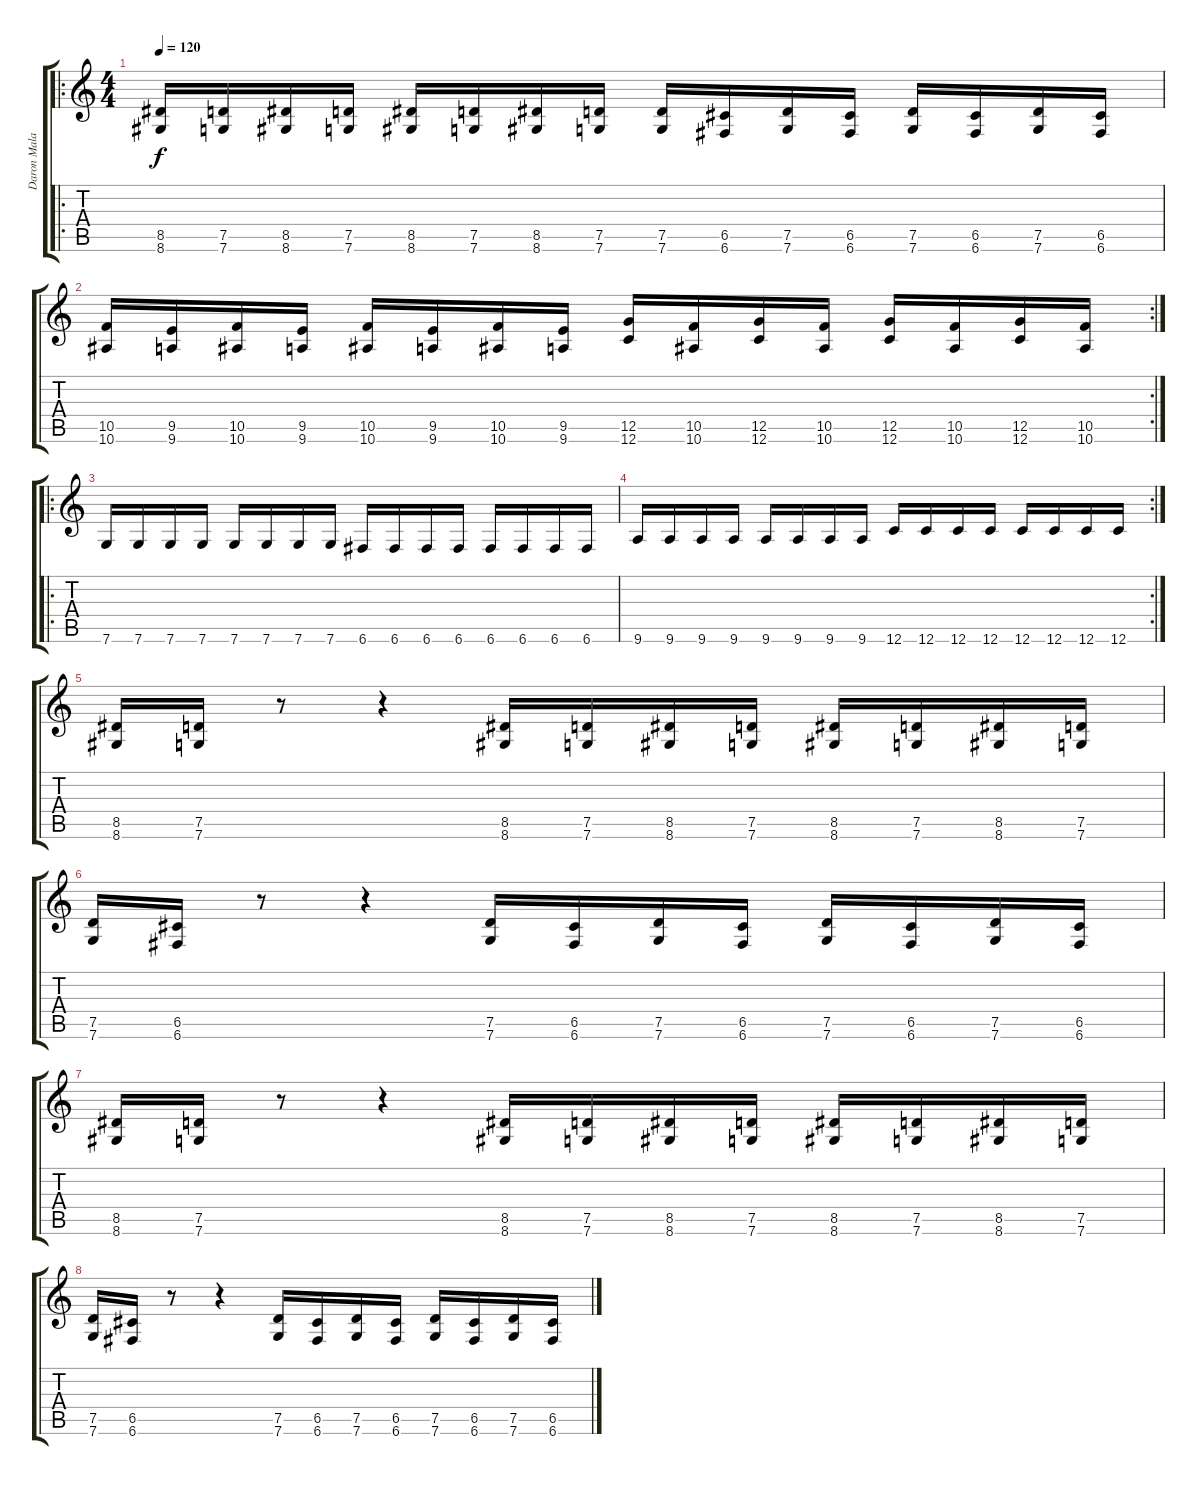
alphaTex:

\track ("Daron Malakian (Distortion)" "Daron Mala") {instrument distortionguitar}
\staff {score tabs}
\tuning (D4 A3 F3 C3 G2 C2) {hide}
\ro
\ts (4 4)
\tempo 120
\clef g2
\ks c
(8.5 8.6).16{dy f} (7.5 7.6).16 (8.5 8.6).16 (7.5 7.6).16 (8.5 8.6).16 (7.5 7.6).16 (8.5 8.6).16 (7.5 7.6).16 (7.5 7.6).16 (6.5 6.6).16 (7.5 7.6).16 (6.5 6.6).16 (7.5 7.6).16 (6.5 6.6).16 (7.5 7.6).16 (6.5 6.6).16 |
\rc 2
(10.5 10.6).16 (9.5 9.6).16 (10.5 10.6).16 (9.5 9.6).16 (10.5 10.6).16 (9.5 9.6).16 (10.5 10.6).16 (9.5 9.6).16 (12.5 12.6).16 (10.5 10.6).16 (12.5 12.6).16 (10.5 10.6).16 (12.5 12.6).16 (10.5 10.6).16 (12.5 12.6).16 (10.5 10.6).16 |
\ro
7.6.16 7.6.16 7.6.16 7.6.16 7.6.16 7.6.16 7.6.16 7.6.16 6.6.16 6.6.16 6.6.16 6.6.16 6.6.16 6.6.16 6.6.16 6.6.16 |
\rc 2
9.6.16 9.6.16 9.6.16 9.6.16 9.6.16 9.6.16 9.6.16 9.6.16 12.6.16 12.6.16 12.6.16 12.6.16 12.6.16 12.6.16 12.6.16 12.6.16 |
(8.5 8.6).16 (7.5 7.6).16 r.8 r.4 (8.5 8.6).16 (7.5 7.6).16 (8.5 8.6).16 (7.5 7.6).16 (8.5 8.6).16 (7.5 7.6).16 (8.5 8.6).16 (7.5 7.6).16 |
(7.5 7.6).16 (6.5 6.6).16 r.8 r.4 (7.5 7.6).16 (6.5 6.6).16 (7.5 7.6).16 (6.5 6.6).16 (7.5 7.6).16 (6.5 6.6).16 (7.5 7.6).16 (6.5 6.6).16 |
(8.5 8.6).16 (7.5 7.6).16 r.8 r.4 (8.5 8.6).16 (7.5 7.6).16 (8.5 8.6).16 (7.5 7.6).16 (8.5 8.6).16 (7.5 7.6).16 (8.5 8.6).16 (7.5 7.6).16 |
(7.5 7.6).16 (6.5 6.6).16 r.8 r.4 (7.5 7.6).16 (6.5 6.6).16 (7.5 7.6).16 (6.5 6.6).16 (7.5 7.6).16 (6.5 6.6).16 (7.5 7.6).16 (6.5 6.6).16
